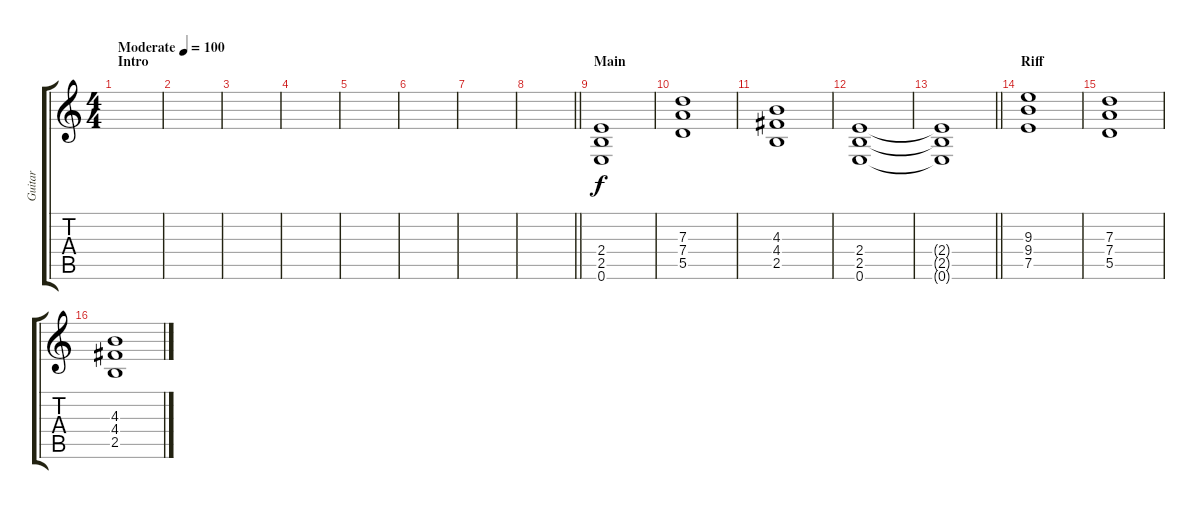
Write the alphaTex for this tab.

\track ("Guitar" "Guitar") {instrument overdrivenguitar}
\staff {score tabs}
\tuning (E4 B3 G3 D3 A2 E2) {hide}
\ts (4 4)
\section ("" "Intro")
\tempo (100 "Moderate")
\clef g2
\ks c
|
|
|
|
|
|
|
\barLineRight lightlight
|
\section ("" "Main")
(2.4 2.5 0.6).1 |
(7.3 7.4 5.5).1 |
(4.3 4.4 2.5).1 |
(2.4 2.5 0.6).1 |
\barLineRight lightlight
(2.4{t} 2.5{t} 0.6{t}).1 |
\section ("" "Riff")
(9.3 9.4 7.5).1 |
(7.3 7.4 5.5).1 |
(4.3 4.4 2.5).1
